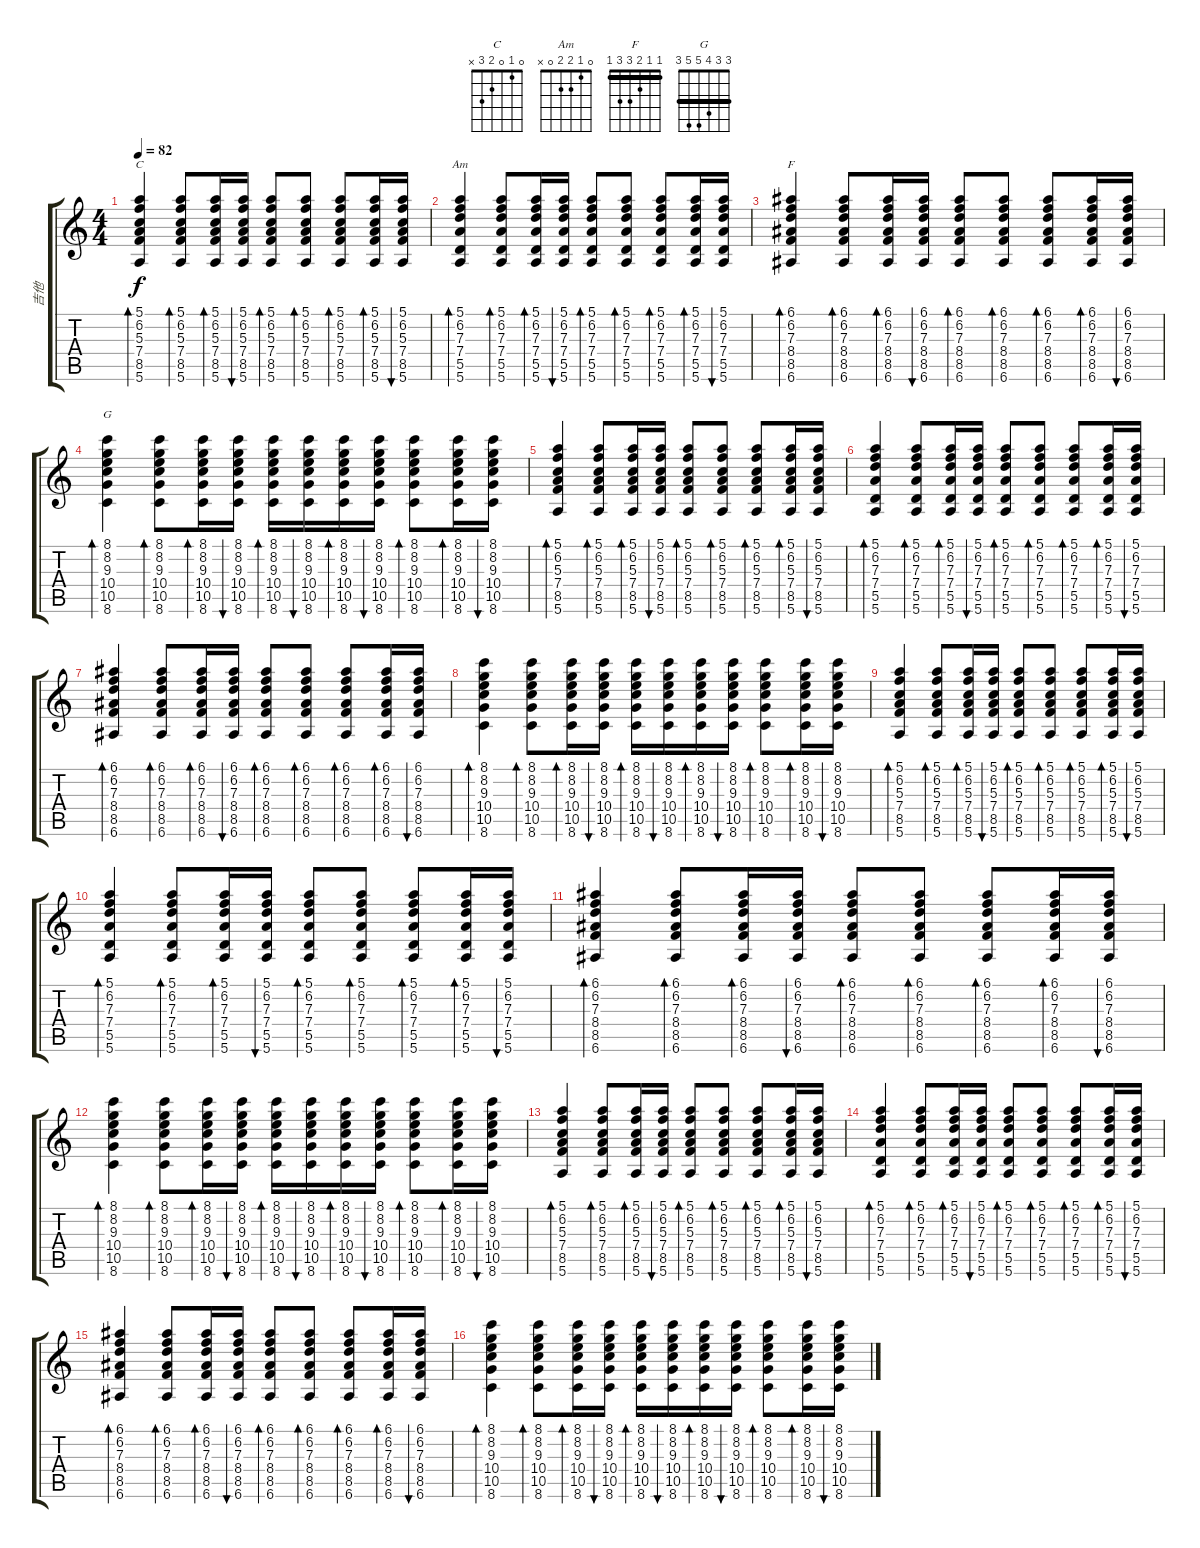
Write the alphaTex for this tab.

\track ("吉他" "吉他") {instrument acousticguitarsteel}
\staff {score tabs}
\tuning (E4 B3 G3 D3 A2 E2) {hide}
\chord ("C" 0 1 0 2 3 x)
\chord ("Am" 0 1 2 2 0 x)
\chord ("F" 1 1 2 3 3 1) {barre 1}
\chord ("G" 3 3 4 5 5 3) {barre 3}
\ts (4 4)
\tempo 82
\clef g2
\ks c
(5.1 6.2 5.3 7.4 8.5 5.6).4{bd 30 ch "C" dy f} (5.1 6.2 5.3 7.4 8.5 5.6).8{bd 30} (5.1 6.2 5.3 7.4 8.5 5.6).16{bd 30} (5.1 6.2 5.3 7.4 8.5 5.6).16{bu 30} (5.1 6.2 5.3 7.4 8.5 5.6).8{bd 30} (5.1 6.2 5.3 7.4 8.5 5.6).8{bd 30} (5.1 6.2 5.3 7.4 8.5 5.6).8{bd 30} (5.1 6.2 5.3 7.4 8.5 5.6).16{bd 30} (5.1 6.2 5.3 7.4 8.5 5.6).16{bu 30} |
(5.1 6.2 7.3 7.4 5.5 5.6).4{bd 30 ch "Am"} (5.1 6.2 7.3 7.4 5.5 5.6).8{bd 30} (5.1 6.2 7.3 7.4 5.5 5.6).16{bd 30} (5.1 6.2 7.3 7.4 5.5 5.6).16{bu 30} (5.1 6.2 7.3 7.4 5.5 5.6).8{bd 30} (5.1 6.2 7.3 7.4 5.5 5.6).8{bd 30} (5.1 6.2 7.3 7.4 5.5 5.6).8{bd 30} (5.1 6.2 7.3 7.4 5.5 5.6).16{bd 30} (5.1 6.2 7.3 7.4 5.5 5.6).16{bu 30} |
(6.1 6.2 7.3 8.4 8.5 6.6).4{bd 30 ch "F"} (6.1 6.2 7.3 8.4 8.5 6.6).8{bd 30} (6.1 6.2 7.3 8.4 8.5 6.6).16{bd 30} (6.1 6.2 7.3 8.4 8.5 6.6).16{bu 30} (6.1 6.2 7.3 8.4 8.5 6.6).8{bd 30} (6.1 6.2 7.3 8.4 8.5 6.6).8{bd 30} (6.1 6.2 7.3 8.4 8.5 6.6).8{bd 30} (6.1 6.2 7.3 8.4 8.5 6.6).16{bd 30} (6.1 6.2 7.3 8.4 8.5 6.6).16{bu 30} |
(8.1 8.2 9.3 10.4 10.5 8.6).4{bd 30 ch "G"} (8.1 8.2 9.3 10.4 10.5 8.6).8{bd 30} (8.1 8.2 9.3 10.4 10.5 8.6).16{bd 30} (8.1 8.2 9.3 10.4 10.5 8.6).16{bu 30} (8.1 8.2 9.3 10.4 10.5 8.6).16{bd 30} (8.1 8.2 9.3 10.4 10.5 8.6).16{bu 30} (8.1 8.2 9.3 10.4 10.5 8.6).16{bd 30} (8.1 8.2 9.3 10.4 10.5 8.6).16{bu 30} (8.1 8.2 9.3 10.4 10.5 8.6).8{bd 30} (8.1 8.2 9.3 10.4 10.5 8.6).16{bd 30} (8.1 8.2 9.3 10.4 10.5 8.6).16{bu 30} |
(5.1 6.2 5.3 7.4 8.5 5.6).4{bd 30} (5.1 6.2 5.3 7.4 8.5 5.6).8{bd 30} (5.1 6.2 5.3 7.4 8.5 5.6).16{bd 30} (5.1 6.2 5.3 7.4 8.5 5.6).16{bu 30} (5.1 6.2 5.3 7.4 8.5 5.6).8{bd 30} (5.1 6.2 5.3 7.4 8.5 5.6).8{bd 30} (5.1 6.2 5.3 7.4 8.5 5.6).8{bd 30} (5.1 6.2 5.3 7.4 8.5 5.6).16{bd 30} (5.1 6.2 5.3 7.4 8.5 5.6).16{bu 30} |
(5.1 6.2 7.3 7.4 5.5 5.6).4{bd 30} (5.1 6.2 7.3 7.4 5.5 5.6).8{bd 30} (5.1 6.2 7.3 7.4 5.5 5.6).16{bd 30} (5.1 6.2 7.3 7.4 5.5 5.6).16{bu 30} (5.1 6.2 7.3 7.4 5.5 5.6).8{bd 30} (5.1 6.2 7.3 7.4 5.5 5.6).8{bd 30} (5.1 6.2 7.3 7.4 5.5 5.6).8{bd 30} (5.1 6.2 7.3 7.4 5.5 5.6).16{bd 30} (5.1 6.2 7.3 7.4 5.5 5.6).16{bu 30} |
(6.1 6.2 7.3 8.4 8.5 6.6).4{bd 30} (6.1 6.2 7.3 8.4 8.5 6.6).8{bd 30} (6.1 6.2 7.3 8.4 8.5 6.6).16{bd 30} (6.1 6.2 7.3 8.4 8.5 6.6).16{bu 30} (6.1 6.2 7.3 8.4 8.5 6.6).8{bd 30} (6.1 6.2 7.3 8.4 8.5 6.6).8{bd 30} (6.1 6.2 7.3 8.4 8.5 6.6).8{bd 30} (6.1 6.2 7.3 8.4 8.5 6.6).16{bd 30} (6.1 6.2 7.3 8.4 8.5 6.6).16{bu 30} |
(8.1 8.2 9.3 10.4 10.5 8.6).4{bd 30} (8.1 8.2 9.3 10.4 10.5 8.6).8{bd 30} (8.1 8.2 9.3 10.4 10.5 8.6).16{bd 30} (8.1 8.2 9.3 10.4 10.5 8.6).16{bu 30} (8.1 8.2 9.3 10.4 10.5 8.6).16{bd 30} (8.1 8.2 9.3 10.4 10.5 8.6).16{bu 30} (8.1 8.2 9.3 10.4 10.5 8.6).16{bd 30} (8.1 8.2 9.3 10.4 10.5 8.6).16{bu 30} (8.1 8.2 9.3 10.4 10.5 8.6).8{bd 30} (8.1 8.2 9.3 10.4 10.5 8.6).16{bd 30} (8.1 8.2 9.3 10.4 10.5 8.6).16{bu 30} |
(5.1 6.2 5.3 7.4 8.5 5.6).4{bd 30} (5.1 6.2 5.3 7.4 8.5 5.6).8{bd 30} (5.1 6.2 5.3 7.4 8.5 5.6).16{bd 30} (5.1 6.2 5.3 7.4 8.5 5.6).16{bu 30} (5.1 6.2 5.3 7.4 8.5 5.6).8{bd 30} (5.1 6.2 5.3 7.4 8.5 5.6).8{bd 30} (5.1 6.2 5.3 7.4 8.5 5.6).8{bd 30} (5.1 6.2 5.3 7.4 8.5 5.6).16{bd 30} (5.1 6.2 5.3 7.4 8.5 5.6).16{bu 30} |
(5.1 6.2 7.3 7.4 5.5 5.6).4{bd 30} (5.1 6.2 7.3 7.4 5.5 5.6).8{bd 30} (5.1 6.2 7.3 7.4 5.5 5.6).16{bd 30} (5.1 6.2 7.3 7.4 5.5 5.6).16{bu 30} (5.1 6.2 7.3 7.4 5.5 5.6).8{bd 30} (5.1 6.2 7.3 7.4 5.5 5.6).8{bd 30} (5.1 6.2 7.3 7.4 5.5 5.6).8{bd 30} (5.1 6.2 7.3 7.4 5.5 5.6).16{bd 30} (5.1 6.2 7.3 7.4 5.5 5.6).16{bu 30} |
(6.1 6.2 7.3 8.4 8.5 6.6).4{bd 30} (6.1 6.2 7.3 8.4 8.5 6.6).8{bd 30} (6.1 6.2 7.3 8.4 8.5 6.6).16{bd 30} (6.1 6.2 7.3 8.4 8.5 6.6).16{bu 30} (6.1 6.2 7.3 8.4 8.5 6.6).8{bd 30} (6.1 6.2 7.3 8.4 8.5 6.6).8{bd 30} (6.1 6.2 7.3 8.4 8.5 6.6).8{bd 30} (6.1 6.2 7.3 8.4 8.5 6.6).16{bd 30} (6.1 6.2 7.3 8.4 8.5 6.6).16{bu 30} |
(8.1 8.2 9.3 10.4 10.5 8.6).4{bd 30} (8.1 8.2 9.3 10.4 10.5 8.6).8{bd 30} (8.1 8.2 9.3 10.4 10.5 8.6).16{bd 30} (8.1 8.2 9.3 10.4 10.5 8.6).16{bu 30} (8.1 8.2 9.3 10.4 10.5 8.6).16{bd 30} (8.1 8.2 9.3 10.4 10.5 8.6).16{bu 30} (8.1 8.2 9.3 10.4 10.5 8.6).16{bd 30} (8.1 8.2 9.3 10.4 10.5 8.6).16{bu 30} (8.1 8.2 9.3 10.4 10.5 8.6).8{bd 30} (8.1 8.2 9.3 10.4 10.5 8.6).16{bd 30} (8.1 8.2 9.3 10.4 10.5 8.6).16{bu 30} |
(5.1 6.2 5.3 7.4 8.5 5.6).4{bd 30} (5.1 6.2 5.3 7.4 8.5 5.6).8{bd 30} (5.1 6.2 5.3 7.4 8.5 5.6).16{bd 30} (5.1 6.2 5.3 7.4 8.5 5.6).16{bu 30} (5.1 6.2 5.3 7.4 8.5 5.6).8{bd 30} (5.1 6.2 5.3 7.4 8.5 5.6).8{bd 30} (5.1 6.2 5.3 7.4 8.5 5.6).8{bd 30} (5.1 6.2 5.3 7.4 8.5 5.6).16{bd 30} (5.1 6.2 5.3 7.4 8.5 5.6).16{bu 30} |
(5.1 6.2 7.3 7.4 5.5 5.6).4{bd 30} (5.1 6.2 7.3 7.4 5.5 5.6).8{bd 30} (5.1 6.2 7.3 7.4 5.5 5.6).16{bd 30} (5.1 6.2 7.3 7.4 5.5 5.6).16{bu 30} (5.1 6.2 7.3 7.4 5.5 5.6).8{bd 30} (5.1 6.2 7.3 7.4 5.5 5.6).8{bd 30} (5.1 6.2 7.3 7.4 5.5 5.6).8{bd 30} (5.1 6.2 7.3 7.4 5.5 5.6).16{bd 30} (5.1 6.2 7.3 7.4 5.5 5.6).16{bu 30} |
(6.1 6.2 7.3 8.4 8.5 6.6).4{bd 30} (6.1 6.2 7.3 8.4 8.5 6.6).8{bd 30} (6.1 6.2 7.3 8.4 8.5 6.6).16{bd 30} (6.1 6.2 7.3 8.4 8.5 6.6).16{bu 30} (6.1 6.2 7.3 8.4 8.5 6.6).8{bd 30} (6.1 6.2 7.3 8.4 8.5 6.6).8{bd 30} (6.1 6.2 7.3 8.4 8.5 6.6).8{bd 30} (6.1 6.2 7.3 8.4 8.5 6.6).16{bd 30} (6.1 6.2 7.3 8.4 8.5 6.6).16{bu 30} |
(8.1 8.2 9.3 10.4 10.5 8.6).4{bd 30} (8.1 8.2 9.3 10.4 10.5 8.6).8{bd 30} (8.1 8.2 9.3 10.4 10.5 8.6).16{bd 30} (8.1 8.2 9.3 10.4 10.5 8.6).16{bu 30} (8.1 8.2 9.3 10.4 10.5 8.6).16{bd 30} (8.1 8.2 9.3 10.4 10.5 8.6).16{bu 30} (8.1 8.2 9.3 10.4 10.5 8.6).16{bd 30} (8.1 8.2 9.3 10.4 10.5 8.6).16{bu 30} (8.1 8.2 9.3 10.4 10.5 8.6).8{bd 30} (8.1 8.2 9.3 10.4 10.5 8.6).16{bd 30} (8.1 8.2 9.3 10.4 10.5 8.6).16{bu 30}
